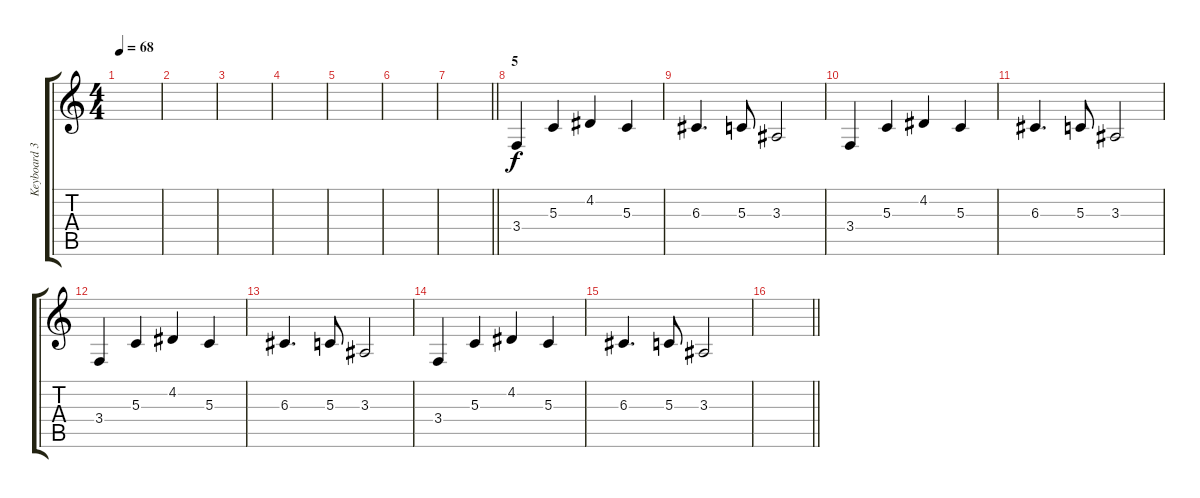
\track ("Keyboard 3" "Keyboard 3") {instrument stringensemble1}
\staff {score tabs}
\tuning (E4 B3 G3 D3 A2 E2) {hide}
\ts (4 4)
\tempo 68
\clef g2
\ks c
|
|
|
|
|
|
\barLineRight lightlight
|
\section ("" "5")
3.4.4 5.3.4 4.2.4 5.3.4 |
6.3.4{d} 5.3.8 3.3.2 |
3.4.4 5.3.4 4.2.4 5.3.4 |
6.3.4{d} 5.3.8 3.3.2 |
3.4.4 5.3.4 4.2.4 5.3.4 |
6.3.4{d} 5.3.8 3.3.2 |
3.4.4 5.3.4 4.2.4 5.3.4 |
6.3.4{d} 5.3.8 3.3.2 |
\barLineRight lightlight
